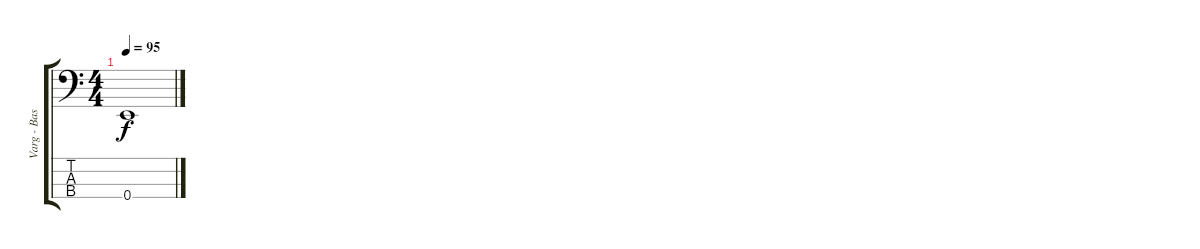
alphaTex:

\track ("Varg - Basse" "Varg - Bas") {instrument electricbasspick}
\staff {score tabs}
\tuning (G2 D2 A1 E1) {hide}
\ts (4 4)
\tempo 95
\clef f4
\ks c
0.4.1{dy f}
